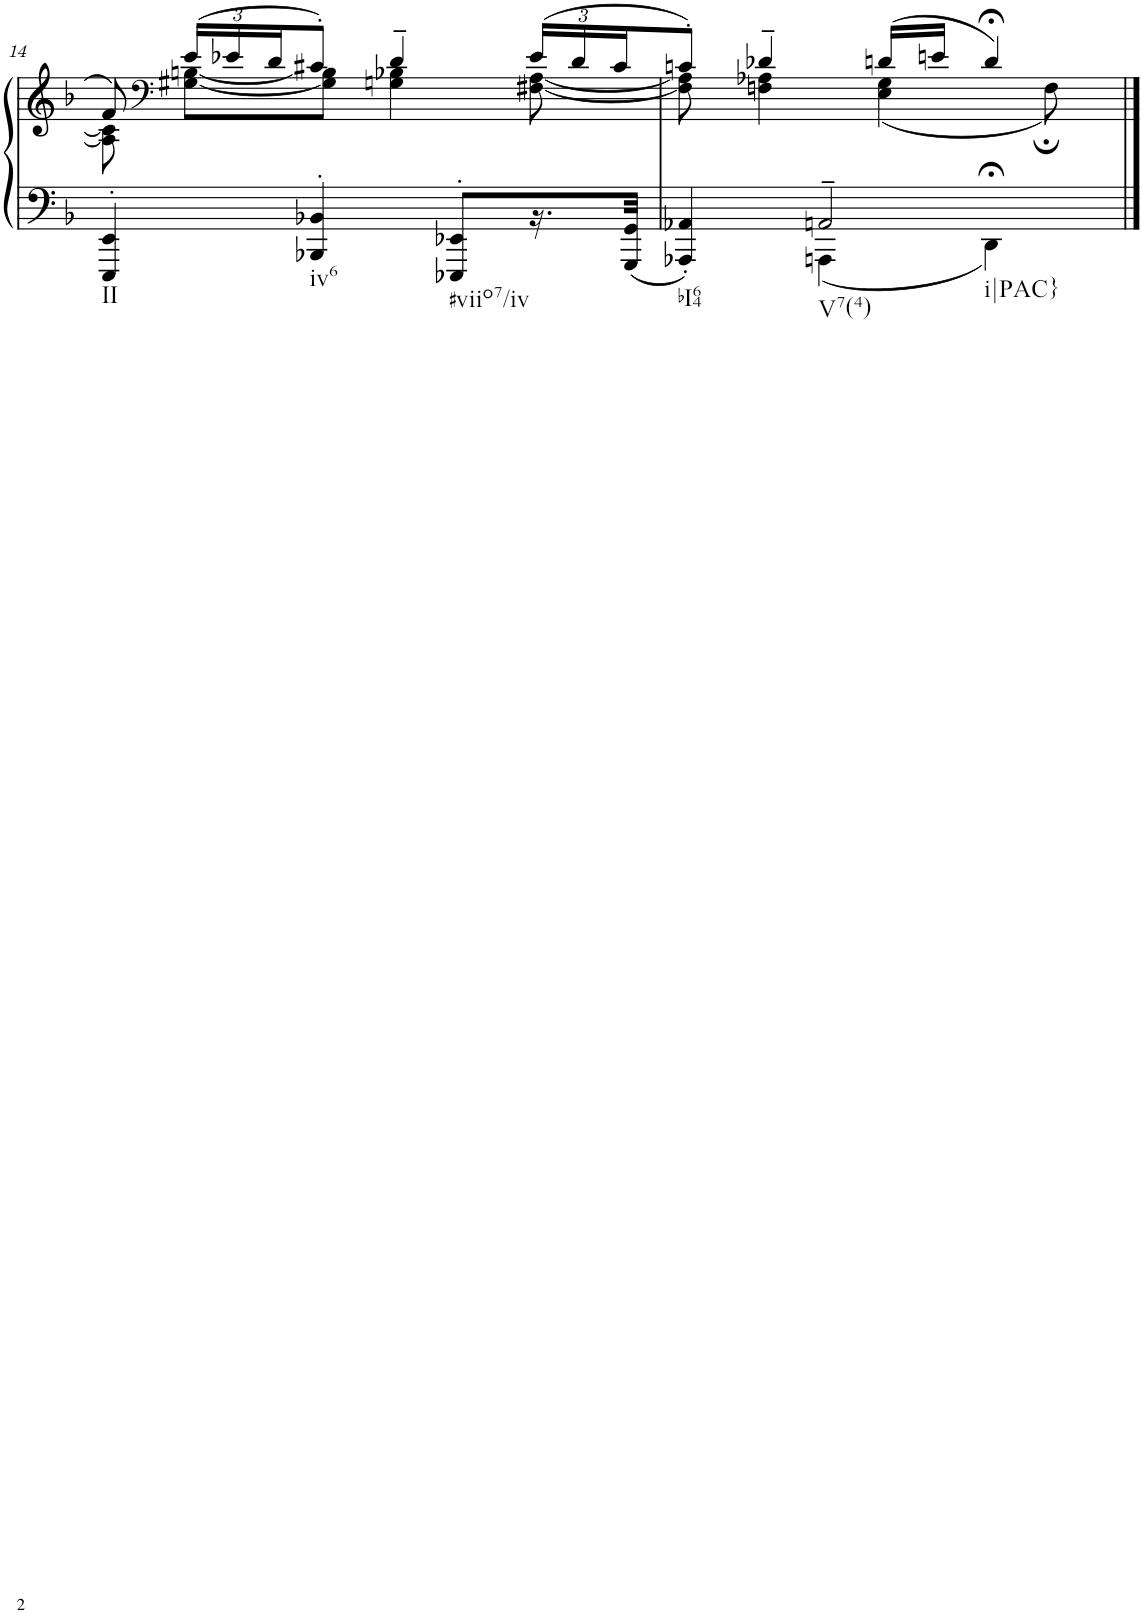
**kern	**kern
*part1	*part1
*staff2	*staff1
*I"Piano	*
*I'Pno.	*
!!LO:PB:g=z
*clefF4	*clefF4
*k[b-]	*k[b-]
*M3/4	*M3/4
=14	=14
*	*^
!LO:TX:b:t=II	!	!
4EEE/'> 4EE/'>	8f/	8A\] 8c\]
*	*clefF4	*
*	*Xbrackettup	*
.	(24e/LL	[8G#X\ [8Bn\L
.	24e-X/	.
.	24d/J	.
!LO:TX:b:t=iv6	!	!
4BBB-X/'> 4BB-X/'>	8c#X'/J)	8G#\] 8B\]J
.	4d~/	4Gn\ 4B-X\
!LO:TX:b:t=#viio7/iv	!	!
8EEE-X/'> 8EE-X/'>L	.	.
16.r	(24e-/LL	[8F#X\ [8A\
.	24d/	.
.	24c#/J	.
32GGG/ 32GG/JJk	.	.
=15	=15	=15
*^	*	*
!LO:TX:b:t=bI64	!	!	!
4AAA-X/' 4AA-X/'	4ryy	8cn'/J)	8F#\] 8A\]
.	.	4d-X~/	4Fn\ 4A-X\
!LO:TX:b:t=V7(4)	!	!	!
2AAn~>/	4AAAn\	.	.
.	.	(16dn/LL	(4E\ 4G\
.	.	16en/JJ	.
!	!LO:TX:b:t=i|PAC}	!	!
.	4DD;<\	4d;</)	.
.	.	.	8F;\)
*v	*v	*	*
*	*v	*v
==	==
*-	*-
